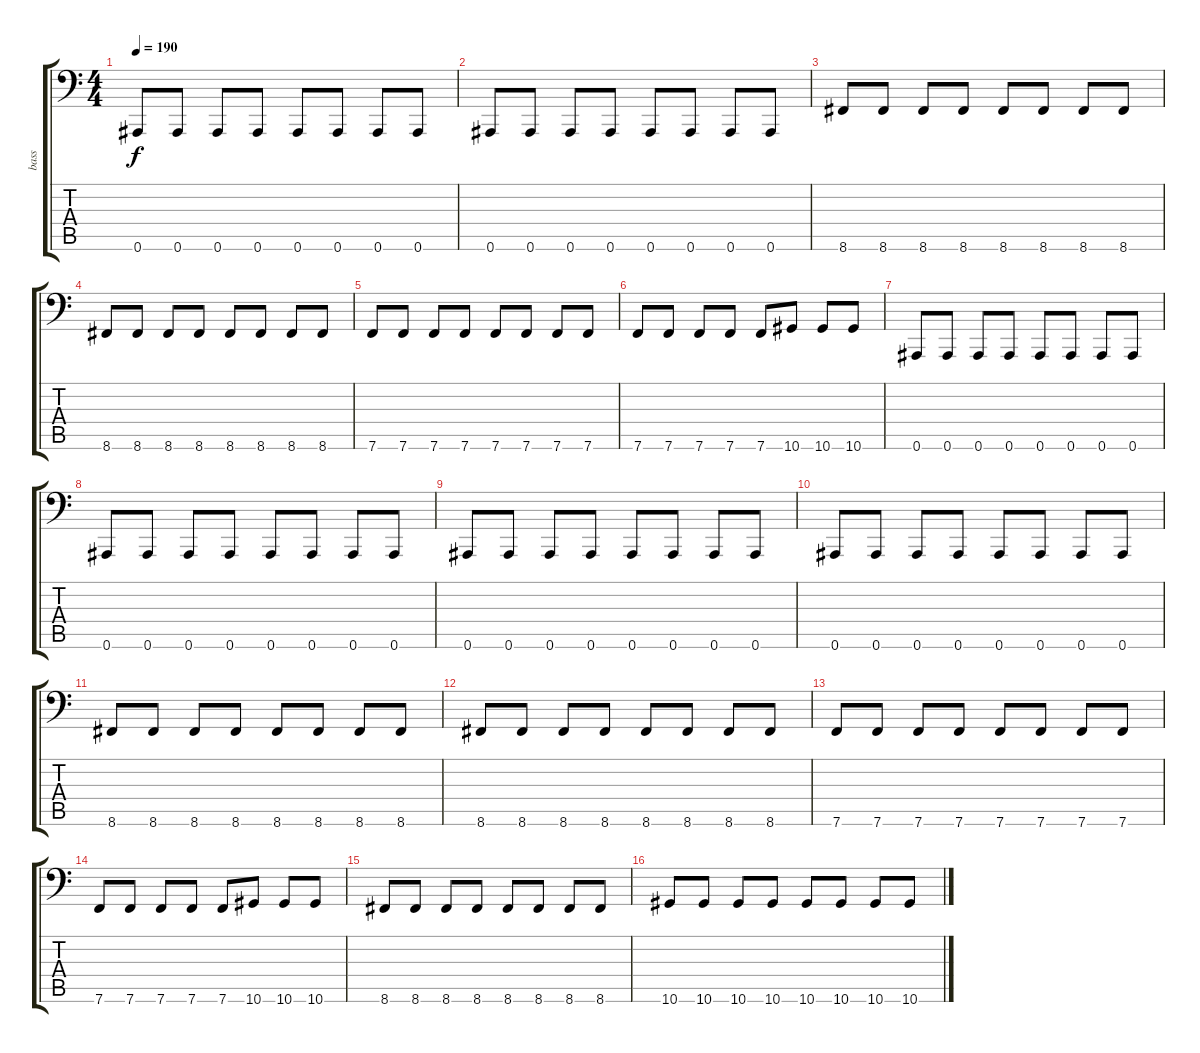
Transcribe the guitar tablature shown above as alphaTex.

\track ("bass" "bass") {instrument electricbassfinger}
\staff {score tabs}
\tuning (C3 G2 Eb2 Bb1 F1 Bb0) {hide}
\ts (4 4)
\tempo 190
\clef f4
\ks c
0.6.8{dy f} 0.6.8 0.6.8 0.6.8 0.6.8 0.6.8 0.6.8 0.6.8 |
0.6.8 0.6.8 0.6.8 0.6.8 0.6.8 0.6.8 0.6.8 0.6.8 |
8.6.8 8.6.8 8.6.8 8.6.8 8.6.8 8.6.8 8.6.8 8.6.8 |
8.6.8 8.6.8 8.6.8 8.6.8 8.6.8 8.6.8 8.6.8 8.6.8 |
7.6.8 7.6.8 7.6.8 7.6.8 7.6.8 7.6.8 7.6.8 7.6.8 |
7.6.8 7.6.8 7.6.8 7.6.8 7.6.8 10.6.8 10.6.8 10.6.8 |
0.6.8 0.6.8 0.6.8 0.6.8 0.6.8 0.6.8 0.6.8 0.6.8 |
0.6.8 0.6.8 0.6.8 0.6.8 0.6.8 0.6.8 0.6.8 0.6.8 |
0.6.8 0.6.8 0.6.8 0.6.8 0.6.8 0.6.8 0.6.8 0.6.8 |
0.6.8 0.6.8 0.6.8 0.6.8 0.6.8 0.6.8 0.6.8 0.6.8 |
8.6.8 8.6.8 8.6.8 8.6.8 8.6.8 8.6.8 8.6.8 8.6.8 |
8.6.8 8.6.8 8.6.8 8.6.8 8.6.8 8.6.8 8.6.8 8.6.8 |
7.6.8 7.6.8 7.6.8 7.6.8 7.6.8 7.6.8 7.6.8 7.6.8 |
7.6.8 7.6.8 7.6.8 7.6.8 7.6.8 10.6.8 10.6.8 10.6.8 |
8.6.8 8.6.8 8.6.8 8.6.8 8.6.8 8.6.8 8.6.8 8.6.8 |
10.6.8 10.6.8 10.6.8 10.6.8 10.6.8 10.6.8 10.6.8 10.6.8
